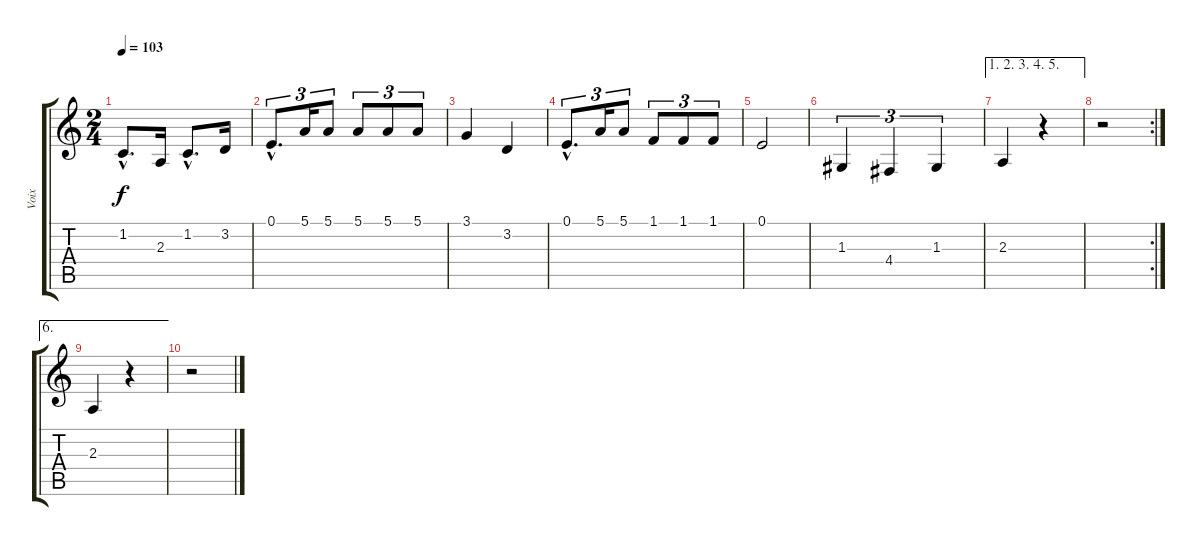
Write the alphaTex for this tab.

\track ("Voix" "Voix") {instrument panflute}
\staff {score tabs}
\tuning (E4 B3 G3 D3 A2 E2) {hide}
\ts (2 4)
\tempo 103
\clef g2
\ks c
1.2{hac}.8{d dy f} 2.3.16 1.2{hac}.8{d} 3.2.16 |
0.1{hac}.8{d tu (3 2)} 5.1.16{tu (3 2)} 5.1.8{tu (3 2)} 5.1.8{tu (3 2)} 5.1.8{tu (3 2)} 5.1.8{tu (3 2)} |
3.1.4 3.2.4 |
0.1{hac}.8{d tu (3 2)} 5.1.16{tu (3 2)} 5.1.8{tu (3 2)} 1.1.8{tu (3 2)} 1.1.8{tu (3 2)} 1.1.8{tu (3 2)} |
0.1.2 |
1.3.4{tu (3 2)} 4.4.4{tu (3 2)} 1.3.4{tu (3 2)} |
\ae (1 2 3 4 5)
2.3.4 r.4 |
\rc 2
r.2 |
\ae 6
2.3.4 r.4 |
r.2
